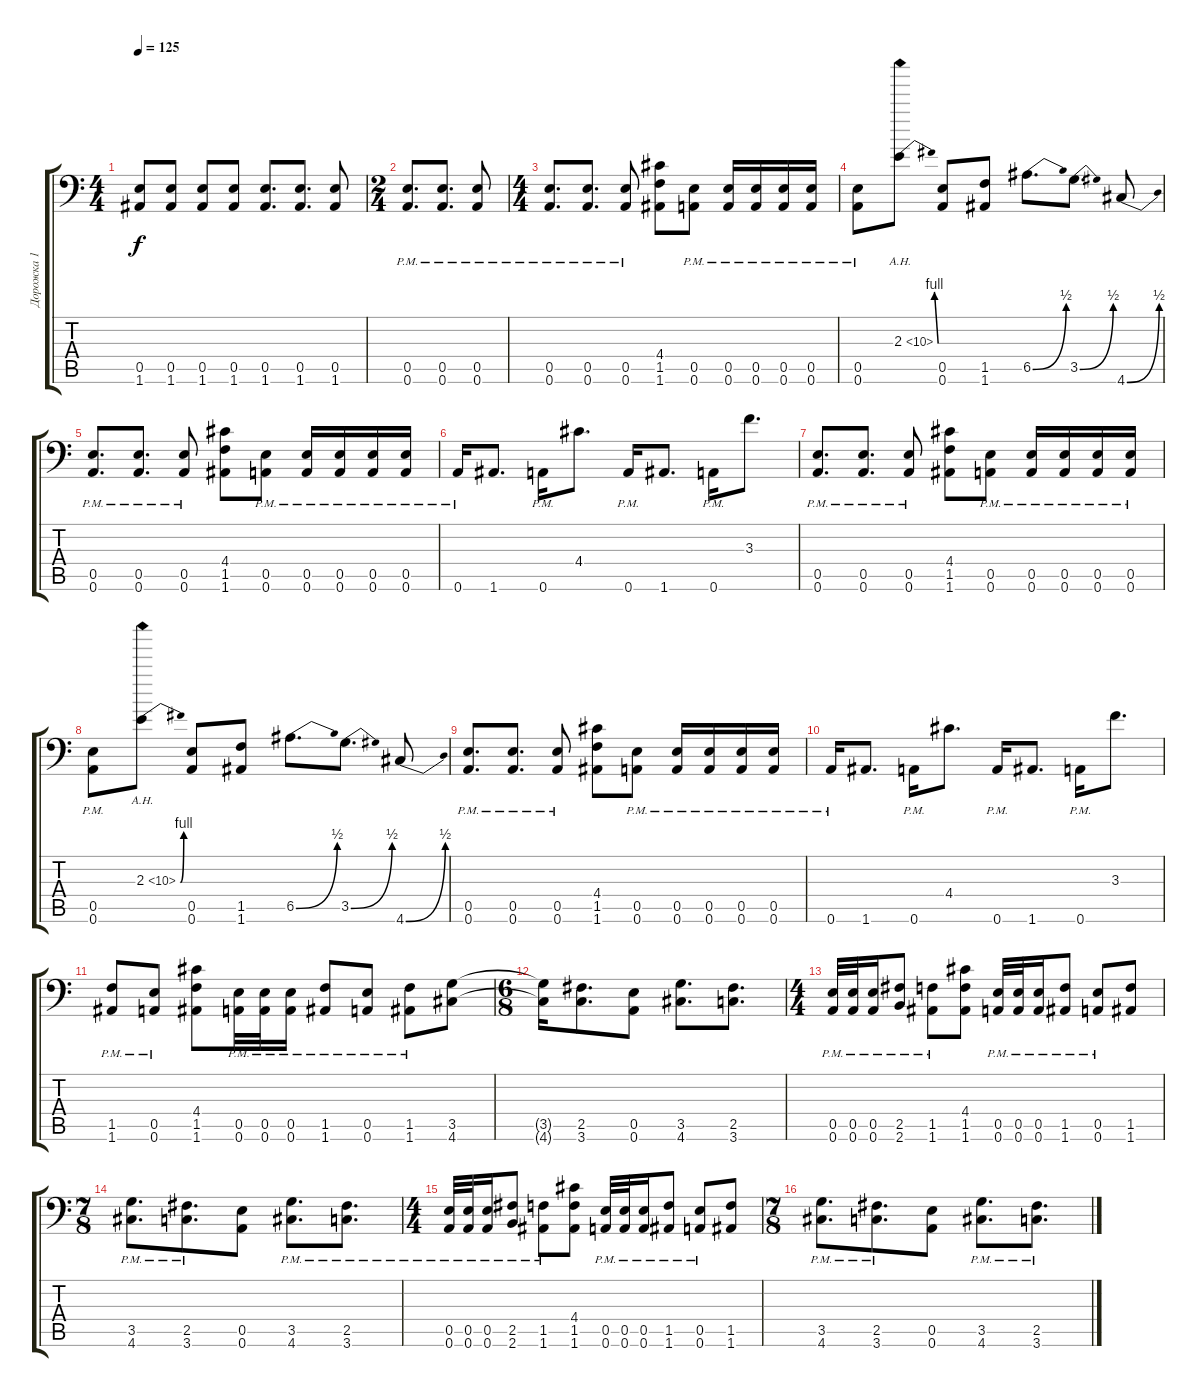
\track ("Дорожка 1" "Дорожка 1") {instrument distortionguitar}
\staff {score tabs}
\tuning (B3 Gb3 D3 A2 E2 A1) {hide}
\ts (4 4)
\tempo 125
\clef f4
\ks c
(0.5{t} 1.6{t}).8{dy f} (0.5 1.6).8 (0.5 1.6).8 (0.5 1.6).8 (0.5 1.6).8{d} (0.5 1.6).8{d} (0.5 1.6).8 |
\ts (2 4)
(0.5{pm} 0.6{pm}).8{d} (0.5{pm} 0.6{pm}).8{d} (0.5{pm} 0.6{pm}).8 |
\ts (4 4)
(0.5{pm} 0.6{pm}).8{d} (0.5{pm} 0.6{pm}).8{d} (0.5{pm} 0.6{pm}).8 (4.4 1.5 1.6).8 (0.5{pm} 0.6{pm}).8 (0.5{pm} 0.6{pm}).16 (0.5{pm} 0.6{pm}).16 (0.5{pm} 0.6{pm}).16 (0.5{pm} 0.6{pm}).16 |
(0.5{pm} 0.6{pm}).8 2.3{be (bend 0 0 60 4) ah 8}.8 (0.5 0.6).8 (1.5 1.6).8 6.5{be (bend 0 0 60 2)}.8{d} 3.5{be (bend 0 0 60 2)}.8{d} 4.6{be (bend 0 0 60 2)}.8 |
(0.5{pm} 0.6{pm}).8{d} (0.5{pm} 0.6{pm}).8{d} (0.5{pm} 0.6{pm}).8 (4.4 1.5 1.6).8 (0.5{pm} 0.6{pm}).8 (0.5{pm} 0.6{pm}).16 (0.5{pm} 0.6{pm}).16 (0.5{pm} 0.6{pm}).16 (0.5{pm} 0.6{pm}).16 |
0.6{pm}.16 1.6.8{d} 0.6{pm}.16 4.4.8{d} 0.6{pm}.16 1.6.8{d} 0.6{pm}.16 3.3.8{d} |
(0.5{pm} 0.6{pm}).8{d} (0.5{pm} 0.6{pm}).8{d} (0.5{pm} 0.6{pm}).8 (4.4 1.5 1.6).8 (0.5{pm} 0.6{pm}).8 (0.5{pm} 0.6{pm}).16 (0.5{pm} 0.6{pm}).16 (0.5{pm} 0.6{pm}).16 (0.5{pm} 0.6{pm}).16 |
(0.5{pm} 0.6{pm}).8 2.3{be (bend 0 0 60 4) ah 8}.8 (0.5 0.6).8 (1.5 1.6).8 6.5{be (bend 0 0 60 2)}.8{d} 3.5{be (bend 0 0 60 2)}.8{d} 4.6{be (bend 0 0 60 2)}.8 |
(0.5{pm} 0.6{pm}).8{d} (0.5{pm} 0.6{pm}).8{d} (0.5{pm} 0.6{pm}).8 (4.4 1.5 1.6).8 (0.5{pm} 0.6{pm}).8 (0.5{pm} 0.6{pm}).16 (0.5{pm} 0.6{pm}).16 (0.5{pm} 0.6{pm}).16 (0.5{pm} 0.6{pm}).16 |
0.6{pm}.16 1.6.8{d} 0.6{pm}.16 4.4.8{d} 0.6{pm}.16 1.6.8{d} 0.6{pm}.16 3.3.8{d} |
(1.5{pm} 1.6{pm}).8 (0.5{pm} 0.6{pm}).8 (4.4 1.5 1.6).8 (0.5{pm} 0.6{pm}).32 (0.5{pm} 0.6{pm}).32 (0.5{pm} 0.6{pm}).16 (1.5{pm} 1.6{pm}).8 (0.5{pm} 0.6{pm}).8 (1.5{pm} 1.6{pm}).8 (3.5 4.6).8 |
\ts (6 8)
(3.5{t} 4.6{t}).16 (2.5 3.6).8{d} (0.5 0.6).8 (3.5 4.6).8{d} (2.5 3.6).8{d} |
\ts (4 4)
(0.5{pm} 0.6{pm}).32 (0.5{pm} 0.6{pm}).32 (0.5{pm} 0.6{pm}).16 (2.5{pm} 2.6{pm}).8 (1.5{pm} 1.6{pm}).8 (4.4 1.5 1.6).8 (0.5{pm} 0.6{pm}).32 (0.5{pm} 0.6{pm}).32 (0.5{pm} 0.6{pm}).16 (1.5{pm} 1.6{pm}).8 (0.5{pm} 0.6{pm}).8 (1.5 1.6).8 |
\ts (7 8)
(3.5{pm} 4.6{pm}).8{d} (2.5{pm} 3.6{pm}).8{d} (0.5 0.6).8 (3.5{pm} 4.6{pm}).8{d} (2.5{pm} 3.6{pm}).8{d} |
\ts (4 4)
(0.5{pm} 0.6{pm}).32 (0.5{pm} 0.6{pm}).32 (0.5{pm} 0.6{pm}).16 (2.5{pm} 2.6{pm}).8 (1.5{pm} 1.6{pm}).8 (4.4 1.5 1.6).8 (0.5{pm} 0.6{pm}).32 (0.5{pm} 0.6{pm}).32 (0.5{pm} 0.6{pm}).16 (1.5{pm} 1.6{pm}).8 (0.5{pm} 0.6{pm}).8 (1.5 1.6).8 |
\ts (7 8)
(3.5{pm} 4.6{pm}).8{d} (2.5{pm} 3.6{pm}).8{d} (0.5 0.6).8 (3.5{pm} 4.6{pm}).8{d} (2.5{pm} 3.6{pm}).8{d}
